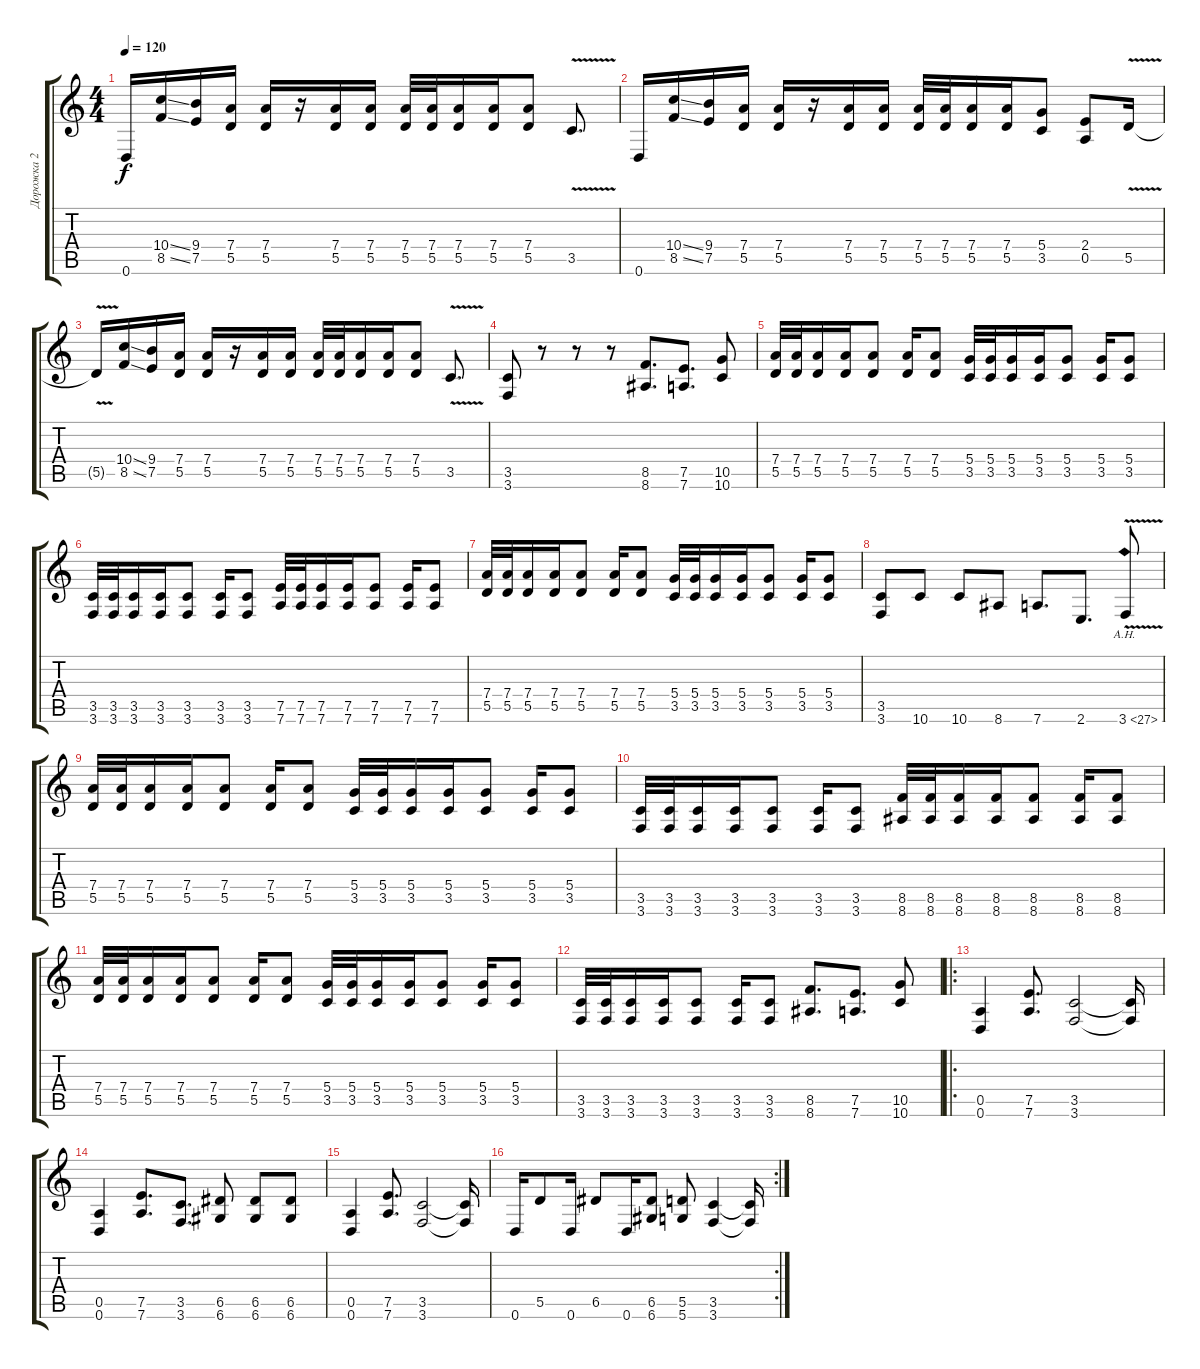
\track ("Дорожка 2" "Дорожка 2") {instrument distortionguitar}
\staff {score tabs}
\tuning (E4 B3 G3 D3 A2 D2) {hide}
\ts (4 4)
\tempo 120
\clef g2
\ks c
0.6.16{dy f} (10.4{ss} 8.5{ss}).16 (9.4 7.5).16 (7.4 5.5).16 (7.4 5.5).16 r.16 (7.4 5.5).16 (7.4 5.5).16 (7.4 5.5).32 (7.4 5.5).32 (7.4 5.5).16 (7.4 5.5).16 (7.4 5.5).8 3.5{v}.8{d} |
0.6.16 (10.4{ss} 8.5{ss}).16 (9.4 7.5).16 (7.4 5.5).16 (7.4 5.5).16 r.16 (7.4 5.5).16 (7.4 5.5).16 (7.4 5.5).32 (7.4 5.5).32 (7.4 5.5).16 (7.4 5.5).16 (5.4 3.5).8 (2.4 0.5).8 5.5{v}.16 |
5.5{t}.16 (10.4{ss} 8.5{ss}).16 (9.4 7.5).16 (7.4 5.5).16 (7.4 5.5).16 r.16 (7.4 5.5).16 (7.4 5.5).16 (7.4 5.5).32 (7.4 5.5).32 (7.4 5.5).16 (7.4 5.5).16 (7.4 5.5).8 3.5{v}.8{d} |
(3.5 3.6).8 r.8 r.8 r.8 (8.5 8.6).8{d} (7.5 7.6).8{d} (10.5 10.6).8 |
(7.4 5.5).32 (7.4 5.5).32 (7.4 5.5).16 (7.4 5.5).16 (7.4 5.5).8 (7.4 5.5).16 (7.4 5.5).8 (5.4 3.5).32 (5.4 3.5).32 (5.4 3.5).16 (5.4 3.5).16 (5.4 3.5).8 (5.4 3.5).16 (5.4 3.5).8 |
(3.5 3.6).32 (3.5 3.6).32 (3.5 3.6).16 (3.5 3.6).16 (3.5 3.6).8 (3.5 3.6).16 (3.5 3.6).8 (7.5 7.6).32 (7.5 7.6).32 (7.5 7.6).16 (7.5 7.6).16 (7.5 7.6).8 (7.5 7.6).16 (7.5 7.6).8 |
(7.4 5.5).32 (7.4 5.5).32 (7.4 5.5).16 (7.4 5.5).16 (7.4 5.5).8 (7.4 5.5).16 (7.4 5.5).8 (5.4 3.5).32 (5.4 3.5).32 (5.4 3.5).16 (5.4 3.5).16 (5.4 3.5).8 (5.4 3.5).16 (5.4 3.5).8 |
(3.5 3.6).8 10.6.8 10.6.8 8.6.8 7.6.8{d} 2.6.8{d} 3.6{ah 24 v}.8 |
(7.4 5.5).32 (7.4 5.5).32 (7.4 5.5).16 (7.4 5.5).16 (7.4 5.5).8 (7.4 5.5).16 (7.4 5.5).8 (5.4 3.5).32 (5.4 3.5).32 (5.4 3.5).16 (5.4 3.5).16 (5.4 3.5).8 (5.4 3.5).16 (5.4 3.5).8 |
(3.5 3.6).32 (3.5 3.6).32 (3.5 3.6).16 (3.5 3.6).16 (3.5 3.6).8 (3.5 3.6).16 (3.5 3.6).8 (8.5 8.6).32 (8.5 8.6).32 (8.5 8.6).16 (8.5 8.6).16 (8.5 8.6).8 (8.5 8.6).16 (8.5 8.6).8 |
(7.4 5.5).32 (7.4 5.5).32 (7.4 5.5).16 (7.4 5.5).16 (7.4 5.5).8 (7.4 5.5).16 (7.4 5.5).8 (5.4 3.5).32 (5.4 3.5).32 (5.4 3.5).16 (5.4 3.5).16 (5.4 3.5).8 (5.4 3.5).16 (5.4 3.5).8 |
(3.5 3.6).32 (3.5 3.6).32 (3.5 3.6).16 (3.5 3.6).16 (3.5 3.6).8 (3.5 3.6).16 (3.5 3.6).8 (8.5 8.6).8{d} (7.5 7.6).8{d} (10.5 10.6).8 |
\ro
(0.5 0.6).4 (7.5 7.6).8{d} (3.5 3.6).2 (3.5{t} 3.6{t}).16 |
(0.5 0.6).4 (7.5 7.6).8{d} (3.5 3.6).8{d} (6.5 6.6).8 (6.5 6.6).8 (6.5 6.6).8 |
(0.5 0.6).4 (7.5 7.6).8{d} (3.5 3.6).2 (3.5{t} 3.6{t}).16 |
\rc 2
0.6.16 5.5.8 0.6.16 6.5.8 0.6.16 (6.5 6.6).8 (5.5 5.6).8 (3.5 3.6).4 (3.5{t} 3.6{t}).16
